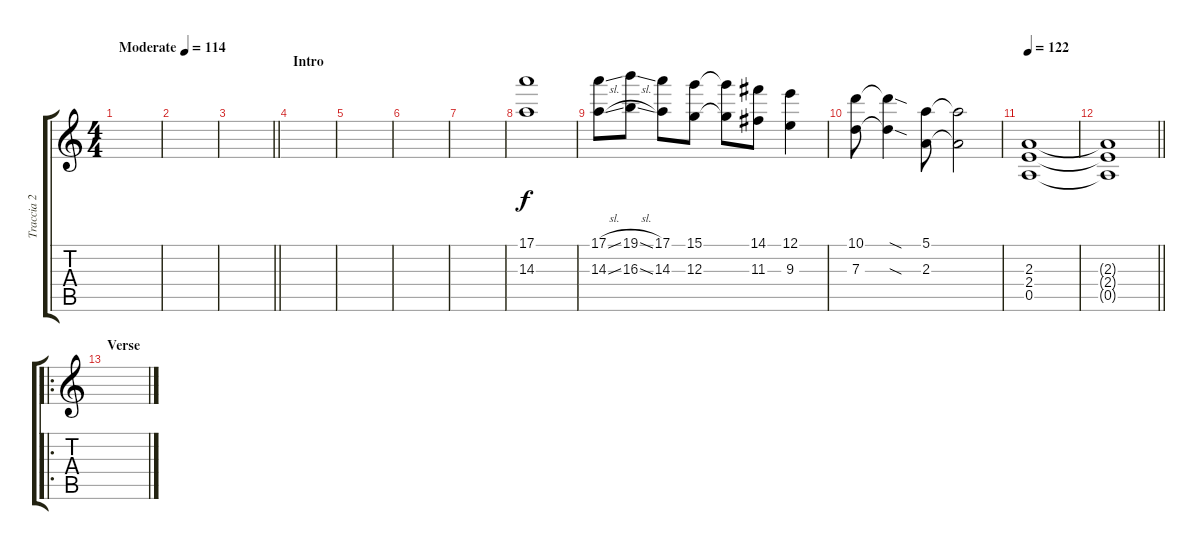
\track ("Traccia 2" "Traccia 2") {instrument overdrivenguitar}
\staff {score tabs}
\tuning (E4 B3 G3 D3 A2 E2) {hide}
\ts (4 4)
\tempo (114 "Moderate")
\clef g2
\ks c
|
|
\barLineRight lightlight
|
\section ("" "Intro")
|
|
|
|
(17.1 14.3).1 |
(17.1{sl} 14.3{sl}).8 (19.1{sl} 16.3{sl}).8 (17.1 14.3).8 (15.1 12.3).8 (15.1{t} 12.3{t}).8 (14.1 11.3).8 (12.1 9.3).4 |
(10.1 7.3).8 (10.1{sod t} 7.3{sod t}).4 (5.1 2.3).8 (5.1{t} 2.3{t}).2 |
\tempo 122
(2.3 2.4 0.5).1 |
\barLineRight lightlight
(2.3{t} 2.4{t} 0.5{t}).1 |
\ro
\section ("" "Verse")
